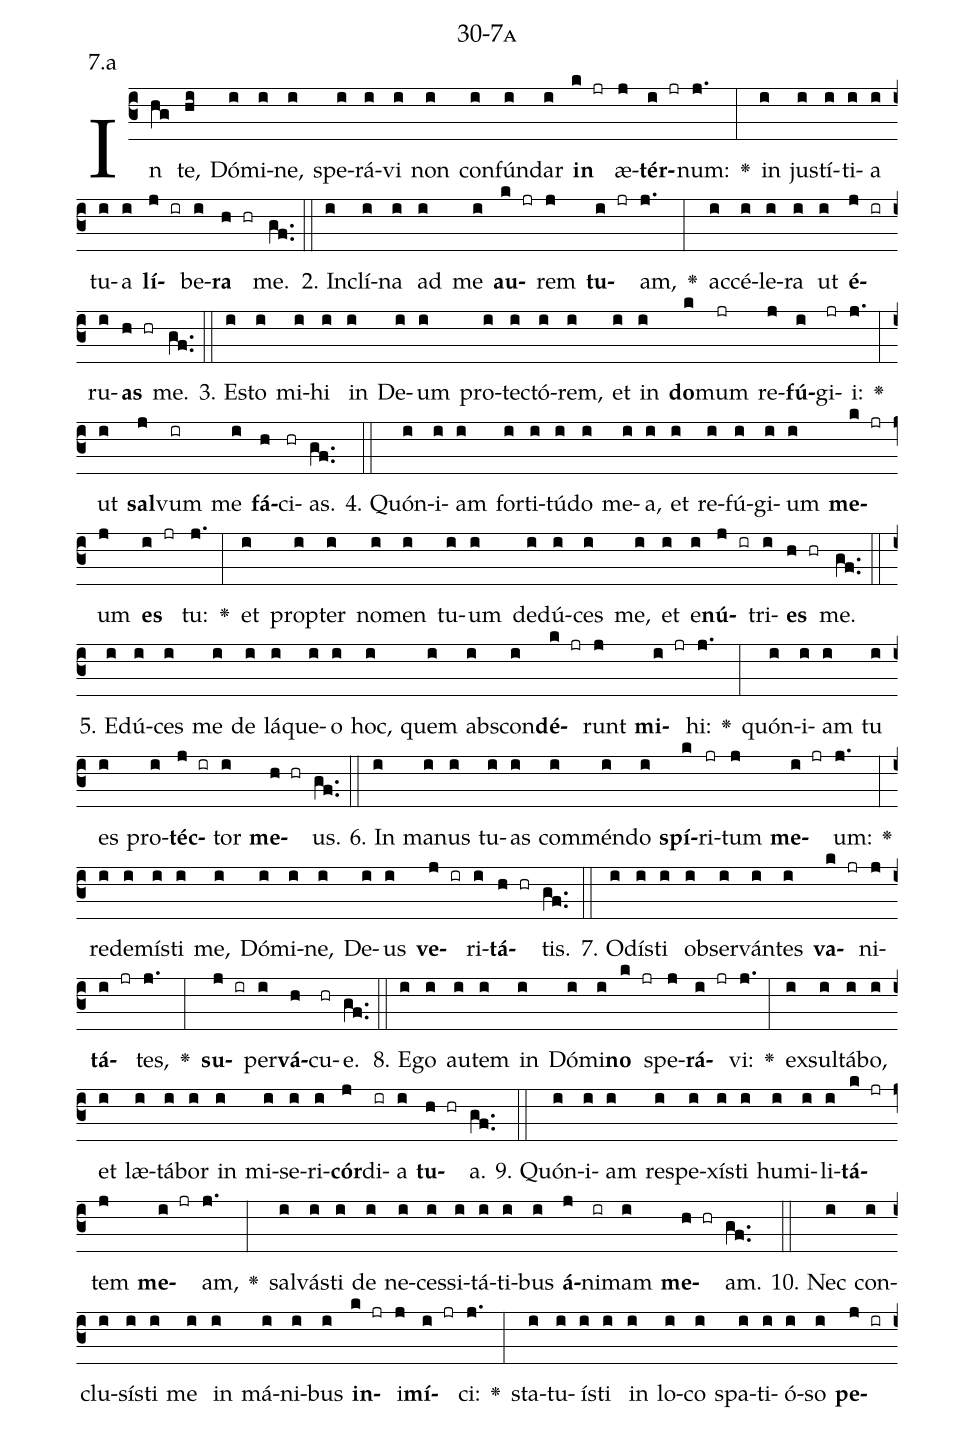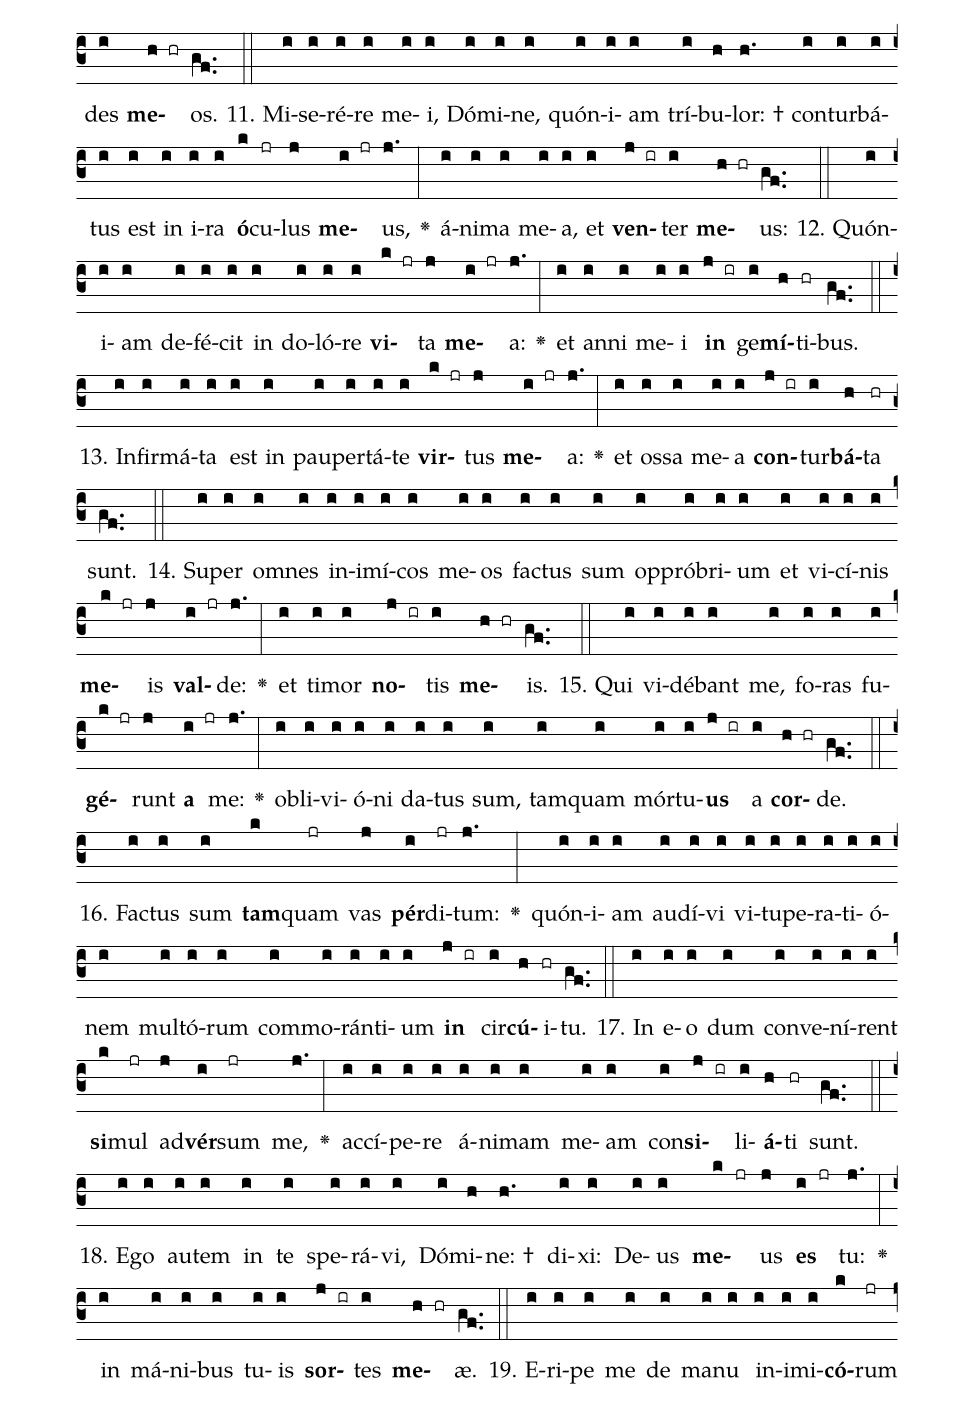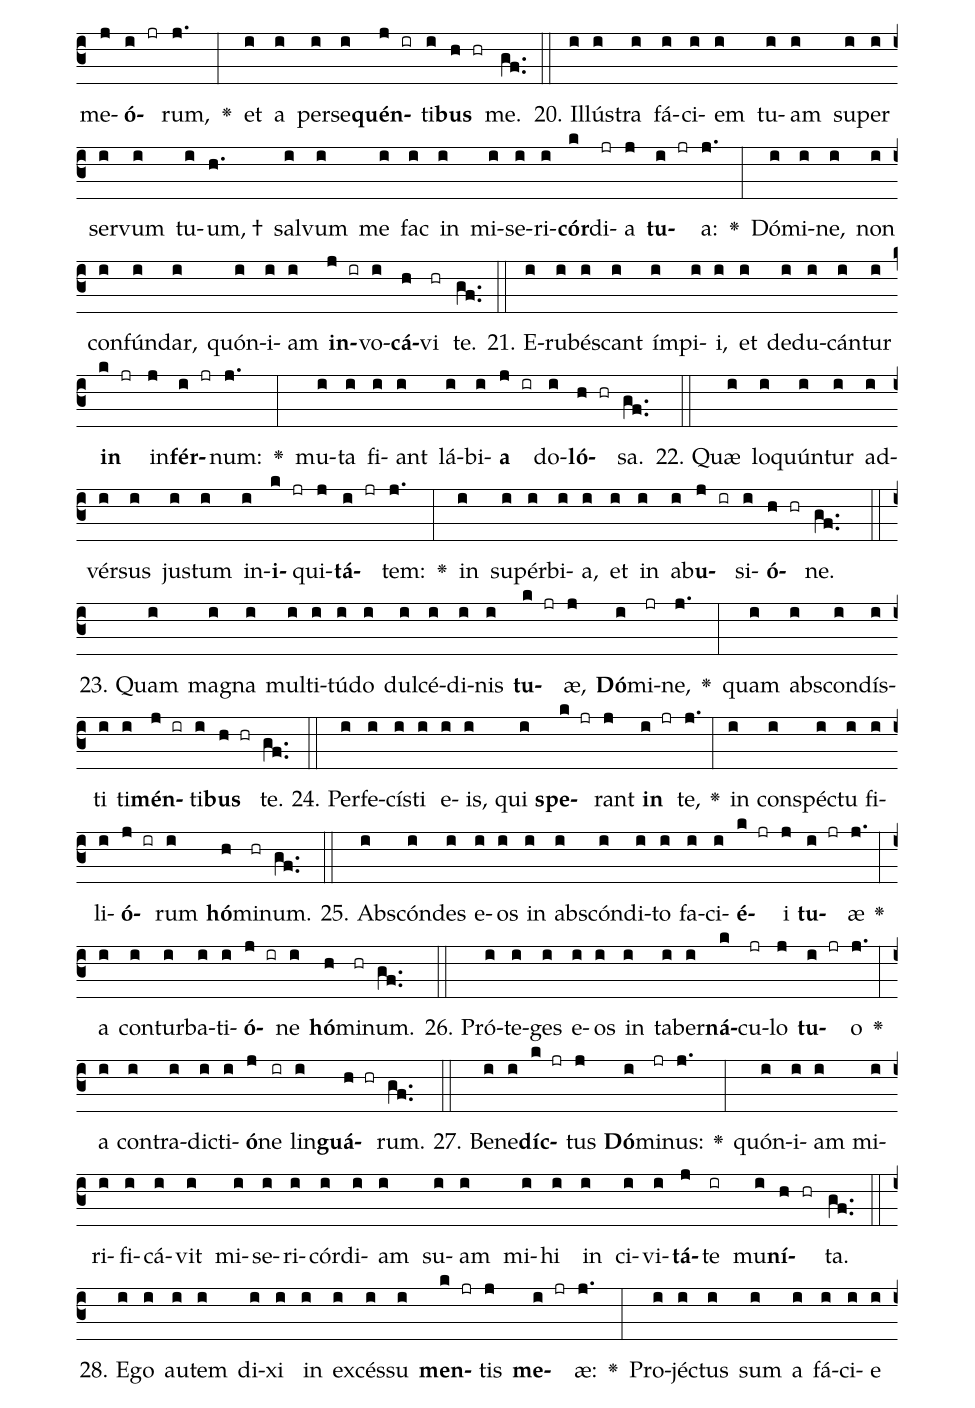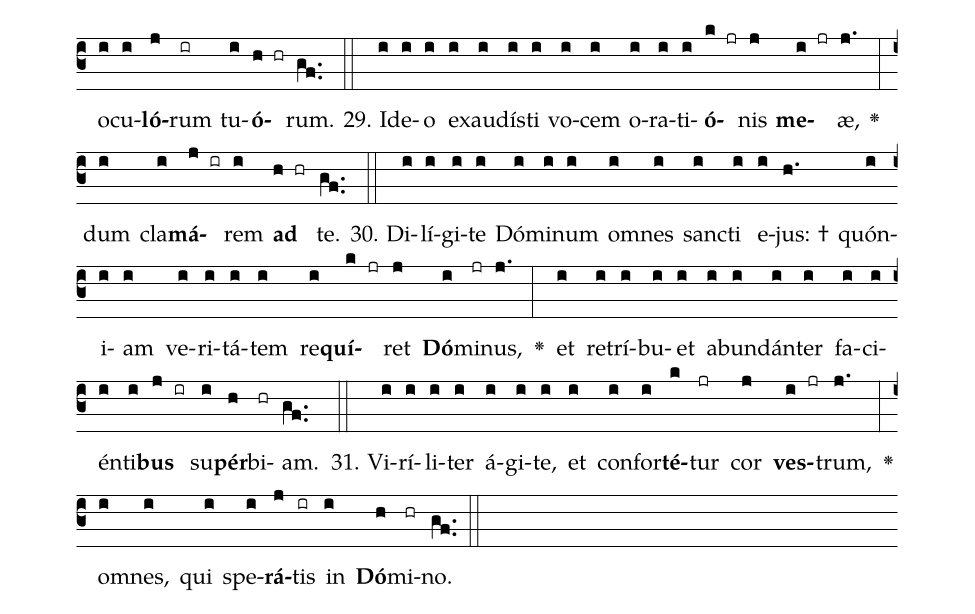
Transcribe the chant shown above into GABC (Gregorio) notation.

name: 30-7a;
annotation: 7.a;
%%
(c3)In(hg) te,(hi) Dó(i)mi(i)ne,(i) spe(i)rá(i)vi(i) non(i) con(i)fún(i)dar(i) <b>in</b>(k jr) æ(j)<b>tér</b>(i jr)num:(j.) <v>\greheightstar</v>(:) in(i) jus(i)tí(i)ti(i)a(i) tu(i)a(i) <b>lí</b>(j ir)be(i)<b>ra</b>(h hr) me.(gf..) (::)
2. In(i)clí(i)na(i) ad(i) me(i) <b>au</b>(k jr)rem(j) <b>tu</b>(i jr)am,(j.) <v>\greheightstar</v>(:) ac(i)cé(i)le(i)ra(i) ut(i) <b>é</b>(j ir)ru(i)<b>as</b>(h hr) me.(gf..) (::)
3. Es(i)to(i) mi(i)hi(i) in(i) De(i)um(i) pro(i)tec(i)tó(i)rem,(i) et(i) in(i) <b>do</b>(k)mum(jr) re(j)<b>fú</b>(i)gi(jr)i:(j.) <v>\greheightstar</v>(:) ut(i) <b>sal</b>(j)vum(ir) me(i) <b>fá</b>(h)ci(hr)as.(gf..) (::)
4. Quón(i)i(i)am(i) for(i)ti(i)tú(i)do(i) me(i)a,(i) et(i) re(i)fú(i)gi(i)um(i) <b>me</b>(k jr)um(j) <b>es</b>(i jr) tu:(j.) <v>\greheightstar</v>(:) et(i) prop(i)ter(i) no(i)men(i) tu(i)um(i) de(i)dú(i)ces(i) me,(i) et(i) e(i)<b>nú</b>(j ir)tri(i)<b>es</b>(h hr) me.(gf..) (::)
5. E(i)dú(i)ces(i) me(i) de(i) lá(i)que(i)o(i) hoc,(i) quem(i) abs(i)con(i)<b>dé</b>(k jr)runt(j) <b>mi</b>(i jr)hi:(j.) <v>\greheightstar</v>(:) quón(i)i(i)am(i) tu(i) es(i) pro(i)<b>téc</b>(j ir)tor(i) <b>me</b>(h hr)us.(gf..) (::)
6. In(i) ma(i)nus(i) tu(i)as(i) com(i)mén(i)do(i) <b>spí</b>(k)ri(jr)tum(j) <b>me</b>(i jr)um:(j.) <v>\greheightstar</v>(:) red(i)e(i)mís(i)ti(i) me,(i) Dó(i)mi(i)ne,(i) De(i)us(i) <b>ve</b>(j ir)ri(i)<b>tá</b>(h hr)tis.(gf..) (::)
7. O(i)dís(i)ti(i) ob(i)ser(i)ván(i)tes(i) <b>va</b>(k jr)ni(j)<b>tá</b>(i jr)tes,(j.) <v>\greheightstar</v>(:) <b>su</b>(j ir)per(i)<b>vá</b>(h)cu(hr)e.(gf..) (::)
8. E(i)go(i) au(i)tem(i) in(i) Dó(i)mi(i)<b>no</b>(k jr) spe(j)<b>rá</b>(i jr)vi:(j.) <v>\greheightstar</v>(:) ex(i)sul(i)tá(i)bo,(i) et(i) læ(i)tá(i)bor(i) in(i) mi(i)se(i)ri(i)<b>cór</b>(j)di(ir)a(i) <b>tu</b>(h hr)a.(gf..) (::)
9. Quón(i)i(i)am(i) re(i)spe(i)xís(i)ti(i) hu(i)mi(i)li(i)<b>tá</b>(k jr)tem(j) <b>me</b>(i jr)am,(j.) <v>\greheightstar</v>(:) sal(i)vás(i)ti(i) de(i) ne(i)ces(i)si(i)tá(i)ti(i)bus(i) <b>á</b>(j)ni(ir)mam(i) <b>me</b>(h hr)am.(gf..) (::)
10. Nec(i) con(i)clu(i)sís(i)ti(i) me(i) in(i) má(i)ni(i)bus(i) <b>in</b>(k jr)i(j)<b>mí</b>(i jr)ci:(j.) <v>\greheightstar</v>(:) sta(i)tu(i)ís(i)ti(i) in(i) lo(i)co(i) spa(i)ti(i)ó(i)so(i) <b>pe</b>(j ir)des(i) <b>me</b>(h hr)os.(gf..) (::)
11. Mi(i)se(i)ré(i)re(i) me(i)i,(i) Dó(i)mi(i)ne,(i) quón(i)i(i)am(i) trí(i)bu(h)lor: †(h.) con(i)tur(i)bá(i)tus(i) est(i) in(i) i(i)ra(i) <b>ó</b>(k)cu(jr)lus(j) <b>me</b>(i jr)us,(j.) <v>\greheightstar</v>(:) á(i)ni(i)ma(i) me(i)a,(i) et(i) <b>ven</b>(j ir)ter(i) <b>me</b>(h hr)us:(gf..) (::)
12. Quón(i)i(i)am(i) de(i)fé(i)cit(i) in(i) do(i)ló(i)re(i) <b>vi</b>(k jr)ta(j) <b>me</b>(i jr)a:(j.) <v>\greheightstar</v>(:) et(i) an(i)ni(i) me(i)i(i) <b>in</b>(j ir) ge(i)<b>mí</b>(h)ti(hr)bus.(gf..) (::)
13. In(i)fir(i)má(i)ta(i) est(i) in(i) pau(i)per(i)tá(i)te(i) <b>vir</b>(k jr)tus(j) <b>me</b>(i jr)a:(j.) <v>\greheightstar</v>(:) et(i) os(i)sa(i) me(i)a(i) <b>con</b>(j ir)tur(i)<b>bá</b>(h)ta(hr) sunt.(gf..) (::)
14. Su(i)per(i) om(i)nes(i) in(i)i(i)mí(i)cos(i) me(i)os(i) fac(i)tus(i) sum(i) op(i)pró(i)bri(i)um(i) et(i) vi(i)cí(i)nis(i) <b>me</b>(k jr)is(j) <b>val</b>(i jr)de:(j.) <v>\greheightstar</v>(:) et(i) ti(i)mor(i) <b>no</b>(j ir)tis(i) <b>me</b>(h hr)is.(gf..) (::)
15. Qui(i) vi(i)dé(i)bant(i) me,(i) fo(i)ras(i) fu(i)<b>gé</b>(k jr)runt(j) <b>a</b>(i jr) me:(j.) <v>\greheightstar</v>(:) ob(i)li(i)vi(i)ó(i)ni(i) da(i)tus(i) sum,(i) tam(i)quam(i) mór(i)tu(i)<b>us</b>(j ir) a(i) <b>cor</b>(h hr)de.(gf..) (::)
16. Fac(i)tus(i) sum(i) <b>tam</b>(k)quam(jr) vas(j) <b>pér</b>(i)di(jr)tum:(j.) <v>\greheightstar</v>(:) quón(i)i(i)am(i) au(i)dí(i)vi(i) vi(i)tu(i)pe(i)ra(i)ti(i)ó(i)nem(i) mul(i)tó(i)rum(i) com(i)mo(i)rán(i)ti(i)um(i) <b>in</b>(j ir) cir(i)<b>cú</b>(h)i(hr)tu.(gf..) (::)
17. In(i) e(i)o(i) dum(i) con(i)ve(i)ní(i)rent(i) <b>si</b>(k)mul(jr) ad(j)<b>vér</b>(i)sum(jr) me,(j.) <v>\greheightstar</v>(:) ac(i)cí(i)pe(i)re(i) á(i)ni(i)mam(i) me(i)am(i) con(i)<b>si</b>(j ir)li(i)<b>á</b>(h)ti(hr) sunt.(gf..) (::)
18. E(i)go(i) au(i)tem(i) in(i) te(i) spe(i)rá(i)vi,(i) Dó(i)mi(h)ne: †(h.) di(i)xi:(i) De(i)us(i) <b>me</b>(k jr)us(j) <b>es</b>(i jr) tu:(j.) <v>\greheightstar</v>(:) in(i) má(i)ni(i)bus(i) tu(i)is(i) <b>sor</b>(j ir)tes(i) <b>me</b>(h hr)æ.(gf..) (::)
19. E(i)ri(i)pe(i) me(i) de(i) ma(i)nu(i) in(i)i(i)mi(i)<b>có</b>(k)rum(jr) me(j)<b>ó</b>(i jr)rum,(j.) <v>\greheightstar</v>(:) et(i) a(i) per(i)se(i)<b>quén</b>(j ir)ti(i)<b>bus</b>(h hr) me.(gf..) (::)
20. Il(i)lús(i)tra(i) fá(i)ci(i)em(i) tu(i)am(i) su(i)per(i) ser(i)vum(i) tu(i)um, †(h.) sal(i)vum(i) me(i) fac(i) in(i) mi(i)se(i)ri(i)<b>cór</b>(k)di(jr)a(j) <b>tu</b>(i jr)a:(j.) <v>\greheightstar</v>(:) Dó(i)mi(i)ne,(i) non(i) con(i)fún(i)dar,(i) quón(i)i(i)am(i) <b>in</b>(j ir)vo(i)<b>cá</b>(h)vi(hr) te.(gf..) (::)
21. E(i)ru(i)bés(i)cant(i) ím(i)pi(i)i,(i) et(i) de(i)du(i)cán(i)tur(i) <b>in</b>(k jr) in(j)<b>fér</b>(i jr)num:(j.) <v>\greheightstar</v>(:) mu(i)ta(i) fi(i)ant(i) lá(i)bi(i)<b>a</b>(j ir) do(i)<b>ló</b>(h hr)sa.(gf..) (::)
22. Quæ(i) lo(i)quún(i)tur(i) ad(i)vér(i)sus(i) jus(i)tum(i) in(i)<b>i</b>(k jr)qui(j)<b>tá</b>(i jr)tem:(j.) <v>\greheightstar</v>(:) in(i) su(i)pér(i)bi(i)a,(i) et(i) in(i) ab(i)<b>u</b>(j ir)si(i)<b>ó</b>(h hr)ne.(gf..) (::)
23. Quam(i) ma(i)gna(i) mul(i)ti(i)tú(i)do(i) dul(i)cé(i)di(i)nis(i) <b>tu</b>(k jr)æ,(j) <b>Dó</b>(i)mi(jr)ne,(j.) <v>\greheightstar</v>(:) quam(i) abs(i)con(i)dís(i)ti(i) ti(i)<b>mén</b>(j ir)ti(i)<b>bus</b>(h hr) te.(gf..) (::)
24. Per(i)fe(i)cís(i)ti(i) e(i)is,(i) qui(i) <b>spe</b>(k jr)rant(j) <b>in</b>(i jr) te,(j.) <v>\greheightstar</v>(:) in(i) con(i)spéc(i)tu(i) fi(i)li(i)<b>ó</b>(j ir)rum(i) <b>hó</b>(h)mi(hr)num.(gf..) (::)
25. Abs(i)cón(i)des(i) e(i)os(i) in(i) abs(i)cón(i)di(i)to(i) fa(i)ci(i)<b>é</b>(k jr)i(j) <b>tu</b>(i jr)æ(j.) <v>\greheightstar</v>(:) a(i) con(i)tur(i)ba(i)ti(i)<b>ó</b>(j ir)ne(i) <b>hó</b>(h)mi(hr)num.(gf..) (::)
26. Pró(i)te(i)ges(i) e(i)os(i) in(i) ta(i)ber(i)<b>ná</b>(k)cu(jr)lo(j) <b>tu</b>(i jr)o(j.) <v>\greheightstar</v>(:) a(i) con(i)tra(i)dic(i)ti(i)<b>ó</b>(j)ne(ir) lin(i)<b>guá</b>(h hr)rum.(gf..) (::)
27. Be(i)ne(i)<b>díc</b>(k jr)tus(j) <b>Dó</b>(i)mi(jr)nus:(j.) <v>\greheightstar</v>(:) quón(i)i(i)am(i) mi(i)ri(i)fi(i)cá(i)vit(i) mi(i)se(i)ri(i)cór(i)di(i)am(i) su(i)am(i) mi(i)hi(i) in(i) ci(i)vi(i)<b>tá</b>(j)te(ir) mu(i)<b>ní</b>(h hr)ta.(gf..) (::)
28. E(i)go(i) au(i)tem(i) di(i)xi(i) in(i) ex(i)cés(i)su(i) <b>men</b>(k jr)tis(j) <b>me</b>(i jr)æ:(j.) <v>\greheightstar</v>(:) Pro(i)jéc(i)tus(i) sum(i) a(i) fá(i)ci(i)e(i) o(i)cu(i)<b>ló</b>(j)rum(ir) tu(i)<b>ó</b>(h hr)rum.(gf..) (::)
29. Id(i)e(i)o(i) ex(i)au(i)dís(i)ti(i) vo(i)cem(i) o(i)ra(i)ti(i)<b>ó</b>(k jr)nis(j) <b>me</b>(i jr)æ,(j.) <v>\greheightstar</v>(:) dum(i) cla(i)<b>má</b>(j ir)rem(i) <b>ad</b>(h hr) te.(gf..) (::)
30. Di(i)lí(i)gi(i)te(i) Dó(i)mi(i)num(i) om(i)nes(i) sanc(i)ti(i) e(i)jus: †(h.) quón(i)i(i)am(i) ve(i)ri(i)tá(i)tem(i) re(i)<b>quí</b>(k jr)ret(j) <b>Dó</b>(i)mi(jr)nus,(j.) <v>\greheightstar</v>(:) et(i) re(i)trí(i)bu(i)et(i) ab(i)un(i)dán(i)ter(i) fa(i)ci(i)én(i)ti(i)<b>bus</b>(j ir) su(i)<b>pér</b>(h)bi(hr)am.(gf..) (::)
31. Vi(i)rí(i)li(i)ter(i) á(i)gi(i)te,(i) et(i) con(i)for(i)<b>té</b>(k)tur(jr) cor(j) <b>ves</b>(i jr)trum,(j.) <v>\greheightstar</v>(:) om(i)nes,(i) qui(i) spe(i)<b>rá</b>(j)tis(ir) in(i) <b>Dó</b>(h)mi(hr)no.(gf..) (::)
